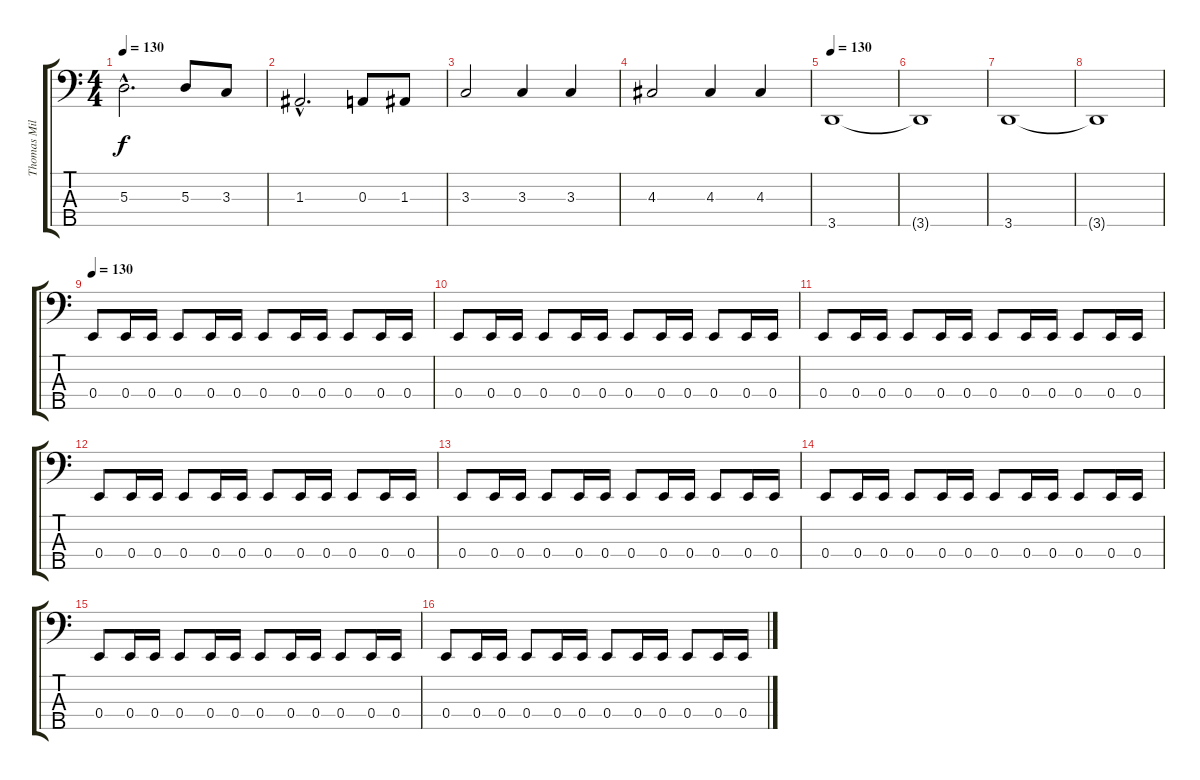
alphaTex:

\track ("Thomas Miller - Basse" "Thomas Mil") {instrument electricbasspick}
\staff {score tabs}
\tuning (G2 D2 A1 E1 B0) {hide}
\ts (4 4)
\tempo 130
\clef f4
\ks c
5.3{hac}.2{d dy f} 5.3.8 3.3.8 |
1.3{hac}.2{d} 0.3.8 1.3.8 |
3.3.2 3.3.4 3.3.4 |
4.3.2 4.3.4 4.3.4 |
\tempo 130
3.5.1 |
3.5{t}.1 |
3.5.1 |
3.5{t}.1 |
\tempo 130
0.4.8 0.4.16 0.4.16 0.4.8 0.4.16 0.4.16 0.4.8 0.4.16 0.4.16 0.4.8 0.4.16 0.4.16 |
0.4.8 0.4.16 0.4.16 0.4.8 0.4.16 0.4.16 0.4.8 0.4.16 0.4.16 0.4.8 0.4.16 0.4.16 |
0.4.8 0.4.16 0.4.16 0.4.8 0.4.16 0.4.16 0.4.8 0.4.16 0.4.16 0.4.8 0.4.16 0.4.16 |
0.4.8 0.4.16 0.4.16 0.4.8 0.4.16 0.4.16 0.4.8 0.4.16 0.4.16 0.4.8 0.4.16 0.4.16 |
0.4.8 0.4.16 0.4.16 0.4.8 0.4.16 0.4.16 0.4.8 0.4.16 0.4.16 0.4.8 0.4.16 0.4.16 |
0.4.8 0.4.16 0.4.16 0.4.8 0.4.16 0.4.16 0.4.8 0.4.16 0.4.16 0.4.8 0.4.16 0.4.16 |
0.4.8 0.4.16 0.4.16 0.4.8 0.4.16 0.4.16 0.4.8 0.4.16 0.4.16 0.4.8 0.4.16 0.4.16 |
0.4.8 0.4.16 0.4.16 0.4.8 0.4.16 0.4.16 0.4.8 0.4.16 0.4.16 0.4.8 0.4.16 0.4.16
